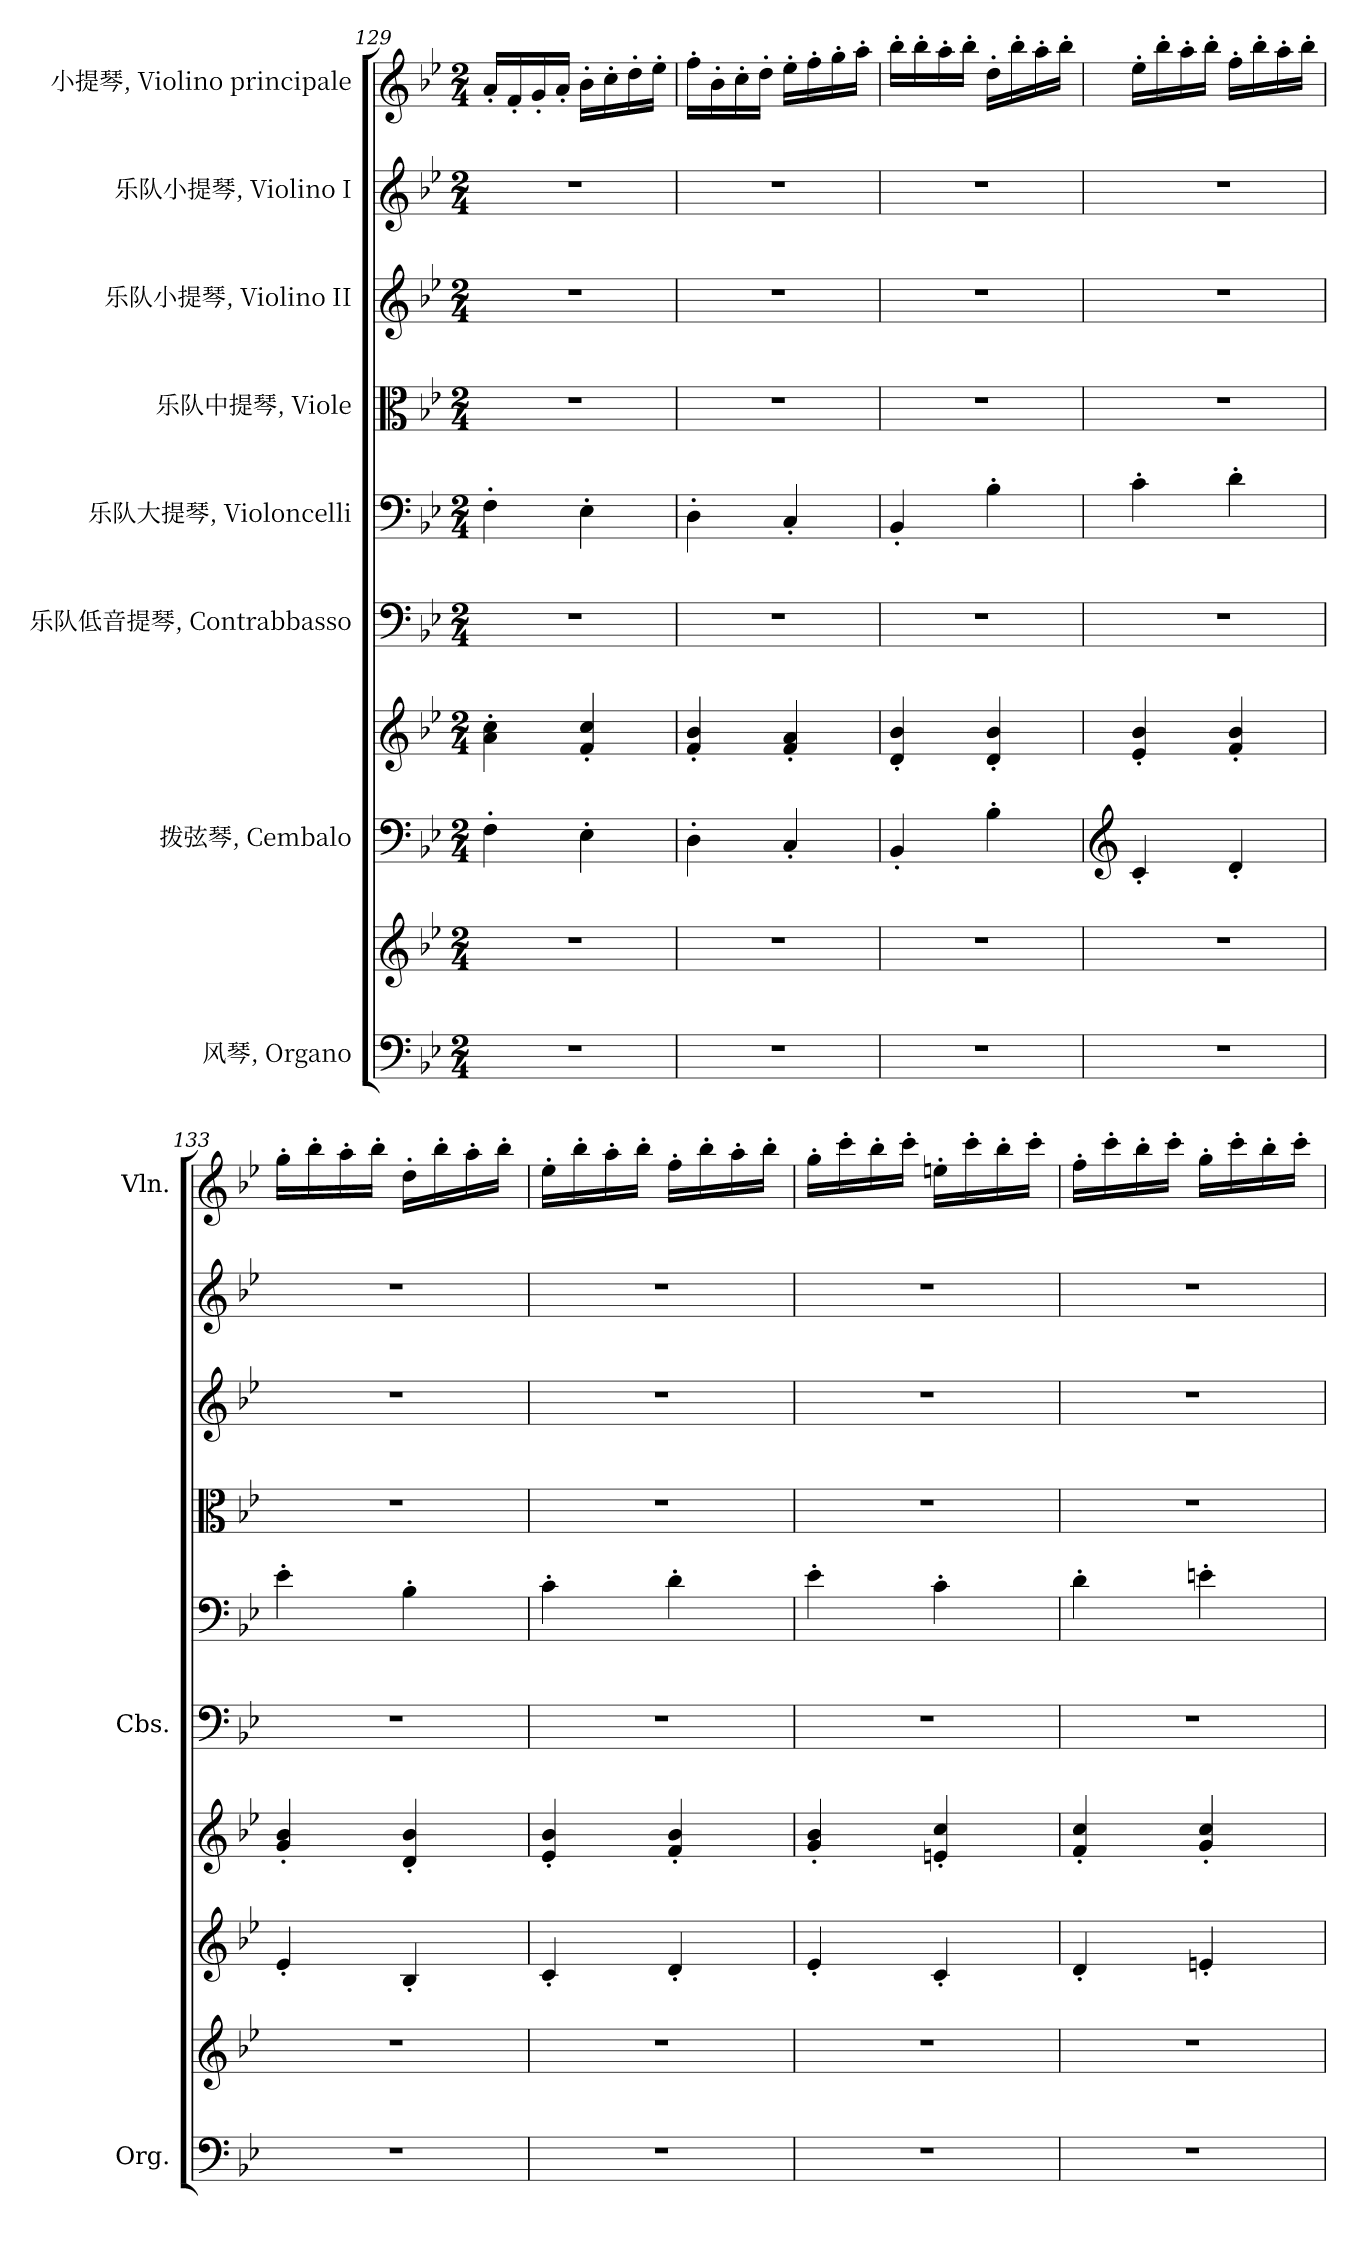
**kern	**kern	**kern	**kern	**kern	**kern	**kern	**kern	**kern	**kern
*part8	*part8	*part7	*part7	*part6	*part5	*part4	*part3	*part2	*part1
*staff10	*staff9	*staff8	*staff7	*staff6	*staff5	*staff4	*staff3	*staff2	*staff1
*I"风琴, Organo	*	*I"拨弦琴, Cembalo	*	*I"乐队低音提琴, Contrabbasso	*I"乐队大提琴, Violoncelli	*I"乐队中提琴, Viole	*I"乐队小提琴, Violino II	*I"乐队小提琴, Violino I	*I"小提琴, Violino principale
*I'Org.	*	*	*	*I'Cbs.	*	*	*	*	*I'Vln.
*clefF4	*clefG2	*clefF4	*clefG2	*clefF4	*clefF4	*clefC3	*clefG2	*clefG2	*clefG2
*	*	*	*	*ITrd7c12	*	*	*	*	*
*k[b-e-]	*k[b-e-]	*k[b-e-]	*k[b-e-]	*k[b-e-]	*k[b-e-]	*k[b-e-]	*k[b-e-]	*k[b-e-]	*k[b-e-]
*M2/4	*M2/4	*M2/4	*M2/4	*M2/4	*M2/4	*M2/4	*M2/4	*M2/4	*M2/4
=129	=129	=129	=129	=129	=129	=129	=129	=129	=129
2r	2r	4F'\	4a\' 4cc\'	2r	4F'\	2r	2r	2r	16a'/LL
.	.	.	.	.	.	.	.	.	16f'/
.	.	.	.	.	.	.	.	.	16g'/
.	.	.	.	.	.	.	.	.	16a'/JJ
.	.	4E-'\	4f/' 4cc/'	.	4E-'\	.	.	.	16b-'\LL
.	.	.	.	.	.	.	.	.	16cc'\
.	.	.	.	.	.	.	.	.	16dd'\
.	.	.	.	.	.	.	.	.	16ee-'\JJ
=130	=130	=130	=130	=130	=130	=130	=130	=130	=130
2r	2r	4D'\	4f/' 4b-/'	2r	4D'\	2r	2r	2r	16ff'\LL
.	.	.	.	.	.	.	.	.	16b-'\
.	.	.	.	.	.	.	.	.	16cc'\
.	.	.	.	.	.	.	.	.	16dd'\JJ
.	.	4C'/	4f/' 4a/'	.	4C'/	.	.	.	16ee-'\LL
.	.	.	.	.	.	.	.	.	16ff'\
.	.	.	.	.	.	.	.	.	16gg'\
.	.	.	.	.	.	.	.	.	16aa'\JJ
!!LO:PB:g=z
=131	=131	=131	=131	=131	=131	=131	=131	=131	=131
2r	2r	4BB-'/	4d/' 4b-/'	2r	4BB-'/	2r	2r	2r	16bb-'\LL
.	.	.	.	.	.	.	.	.	16bb-'\
.	.	.	.	.	.	.	.	.	16aa'\
.	.	.	.	.	.	.	.	.	16bb-'\JJ
.	.	4B-'\	4d/' 4b-/'	.	4B-'\	.	.	.	16dd'\LL
.	.	.	.	.	.	.	.	.	16bb-'\
.	.	.	.	.	.	.	.	.	16aa'\
.	.	.	.	.	.	.	.	.	16bb-'\JJ
=132	=132	=132	=132	=132	=132	=132	=132	=132	=132
*	*	*clefG2	*	*	*	*	*	*	*
2r	2r	4c'/	4e-/' 4b-/'	2r	4c'\	2r	2r	2r	16ee-'\LL
.	.	.	.	.	.	.	.	.	16bb-'\
.	.	.	.	.	.	.	.	.	16aa'\
.	.	.	.	.	.	.	.	.	16bb-'\JJ
.	.	4d'/	4f/' 4b-/'	.	4d'\	.	.	.	16ff'\LL
.	.	.	.	.	.	.	.	.	16bb-'\
.	.	.	.	.	.	.	.	.	16aa'\
.	.	.	.	.	.	.	.	.	16bb-'\JJ
=133	=133	=133	=133	=133	=133	=133	=133	=133	=133
2r	2r	4e-'/	4g/' 4b-/'	2r	4e-'\	2r	2r	2r	16gg'\LL
.	.	.	.	.	.	.	.	.	16bb-'\
.	.	.	.	.	.	.	.	.	16aa'\
.	.	.	.	.	.	.	.	.	16bb-'\JJ
.	.	4B-'/	4d/' 4b-/'	.	4B-'\	.	.	.	16dd'\LL
.	.	.	.	.	.	.	.	.	16bb-'\
.	.	.	.	.	.	.	.	.	16aa'\
.	.	.	.	.	.	.	.	.	16bb-'\JJ
!!LO:PB:g=z
=134	=134	=134	=134	=134	=134	=134	=134	=134	=134
2r	2r	4c'/	4e-/' 4b-/'	2r	4c'\	2r	2r	2r	16ee-'\LL
.	.	.	.	.	.	.	.	.	16bb-'\
.	.	.	.	.	.	.	.	.	16aa'\
.	.	.	.	.	.	.	.	.	16bb-'\JJ
.	.	4d'/	4f/' 4b-/'	.	4d'\	.	.	.	16ff'\LL
.	.	.	.	.	.	.	.	.	16bb-'\
.	.	.	.	.	.	.	.	.	16aa'\
.	.	.	.	.	.	.	.	.	16bb-'\JJ
=135	=135	=135	=135	=135	=135	=135	=135	=135	=135
2r	2r	4e-'/	4g/' 4b-/'	2r	4e-'\	2r	2r	2r	16gg'\LL
.	.	.	.	.	.	.	.	.	16ccc'\
.	.	.	.	.	.	.	.	.	16bb-'\
.	.	.	.	.	.	.	.	.	16ccc'\JJ
.	.	4c'/	4en/' 4cc/'	.	4c'\	.	.	.	16een'\LL
.	.	.	.	.	.	.	.	.	16ccc'\
.	.	.	.	.	.	.	.	.	16bb-'\
.	.	.	.	.	.	.	.	.	16ccc'\JJ
=136	=136	=136	=136	=136	=136	=136	=136	=136	=136
2r	2r	4d'/	4f/' 4cc/'	2r	4d'\	2r	2r	2r	16ff'\LL
.	.	.	.	.	.	.	.	.	16ccc'\
.	.	.	.	.	.	.	.	.	16bb-'\
.	.	.	.	.	.	.	.	.	16ccc'\JJ
.	.	4en'/	4g/' 4cc/'	.	4en'\	.	.	.	16gg'\LL
.	.	.	.	.	.	.	.	.	16ccc'\
.	.	.	.	.	.	.	.	.	16bb-'\
.	.	.	.	.	.	.	.	.	16ccc'\JJ
=	=	=	=	=	=	=	=	=	=
*-	*-	*-	*-	*-	*-	*-	*-	*-	*-
